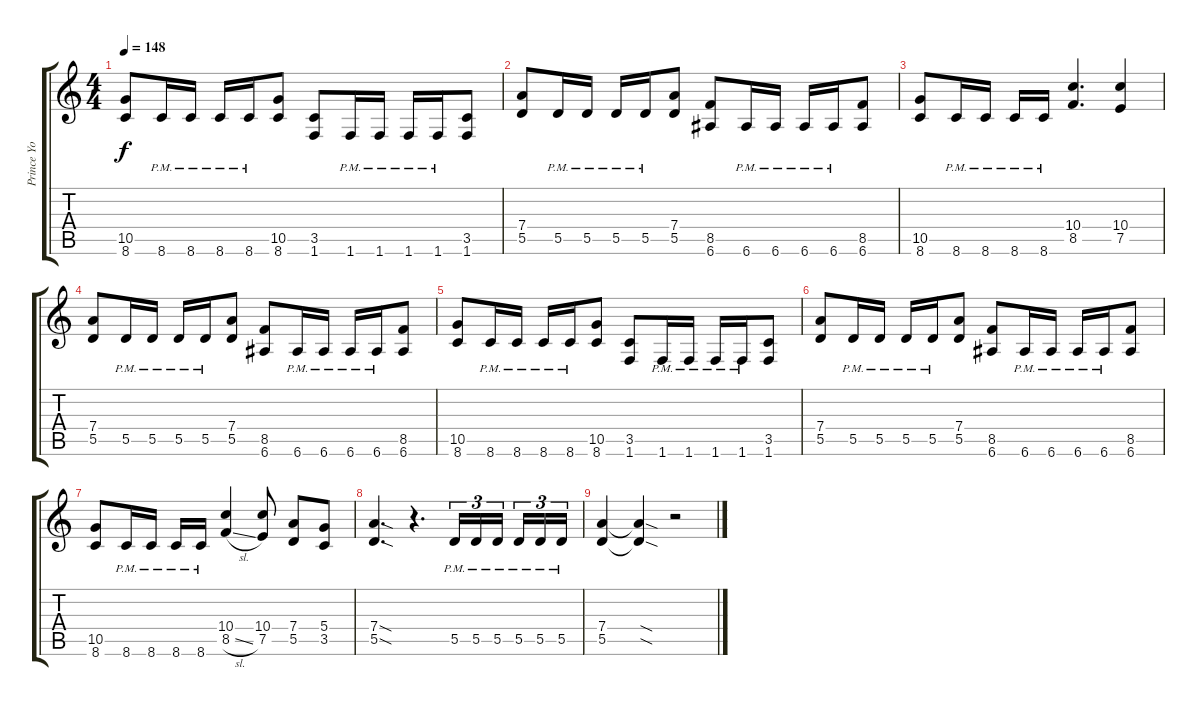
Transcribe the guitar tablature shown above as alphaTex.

\track ("Prince Yo (Rhythm G)" "Prince Yo ") {instrument distortionguitar}
\staff {score tabs}
\tuning (E4 B3 G3 D3 A2 E2) {hide}
\ts (4 4)
\tempo 148
\clef g2
\ks c
(10.5 8.6).8{dy f} 8.6{pm}.16 8.6{pm}.16 8.6{pm}.16 8.6{pm}.16 (10.5 8.6).8 (3.5 1.6).8 1.6{pm}.16 1.6{pm}.16 1.6{pm}.16 1.6{pm}.16 (3.5 1.6).8 |
(7.4 5.5).8 5.5{pm}.16 5.5{pm}.16 5.5{pm}.16 5.5{pm}.16 (7.4 5.5).8 (8.5 6.6).8 6.6{pm}.16 6.6{pm}.16 6.6{pm}.16 6.6{pm}.16 (8.5 6.6).8 |
(10.5 8.6).8 8.6{pm}.16 8.6{pm}.16 8.6{pm}.16 8.6{pm}.16 (10.4 8.5).4{d} (10.4 7.5).4 |
(7.4 5.5).8 5.5{pm}.16 5.5{pm}.16 5.5{pm}.16 5.5{pm}.16 (7.4 5.5).8 (8.5 6.6).8 6.6{pm}.16 6.6{pm}.16 6.6{pm}.16 6.6{pm}.16 (8.5 6.6).8 |
(10.5 8.6).8 8.6{pm}.16 8.6{pm}.16 8.6{pm}.16 8.6{pm}.16 (10.5 8.6).8 (3.5 1.6).8 1.6{pm}.16 1.6{pm}.16 1.6{pm}.16 1.6{pm}.16 (3.5 1.6).8 |
(7.4 5.5).8 5.5{pm}.16 5.5{pm}.16 5.5{pm}.16 5.5{pm}.16 (7.4 5.5).8 (8.5 6.6).8 6.6{pm}.16 6.6{pm}.16 6.6{pm}.16 6.6{pm}.16 (8.5 6.6).8 |
(10.5 8.6).8 8.6{pm}.16 8.6{pm}.16 8.6{pm}.16 8.6{pm}.16 (10.4 8.5{sl}).4 (10.4 7.5).8 (7.4 5.5).8 (5.4 3.5).8 |
(7.4{sod} 5.5{sod}).4{d} r.4{d} 5.5{pm}.16{tu (3 2)} 5.5{pm}.16{tu (3 2)} 5.5{pm}.16{tu (3 2) beam splitsecondary} 5.5{pm}.16{tu (3 2)} 5.5{pm}.16{tu (3 2)} 5.5{pm}.16{tu (3 2)} |
(7.4 5.5).4 (7.4{sod t} 5.5{sod t}).4 r.2
